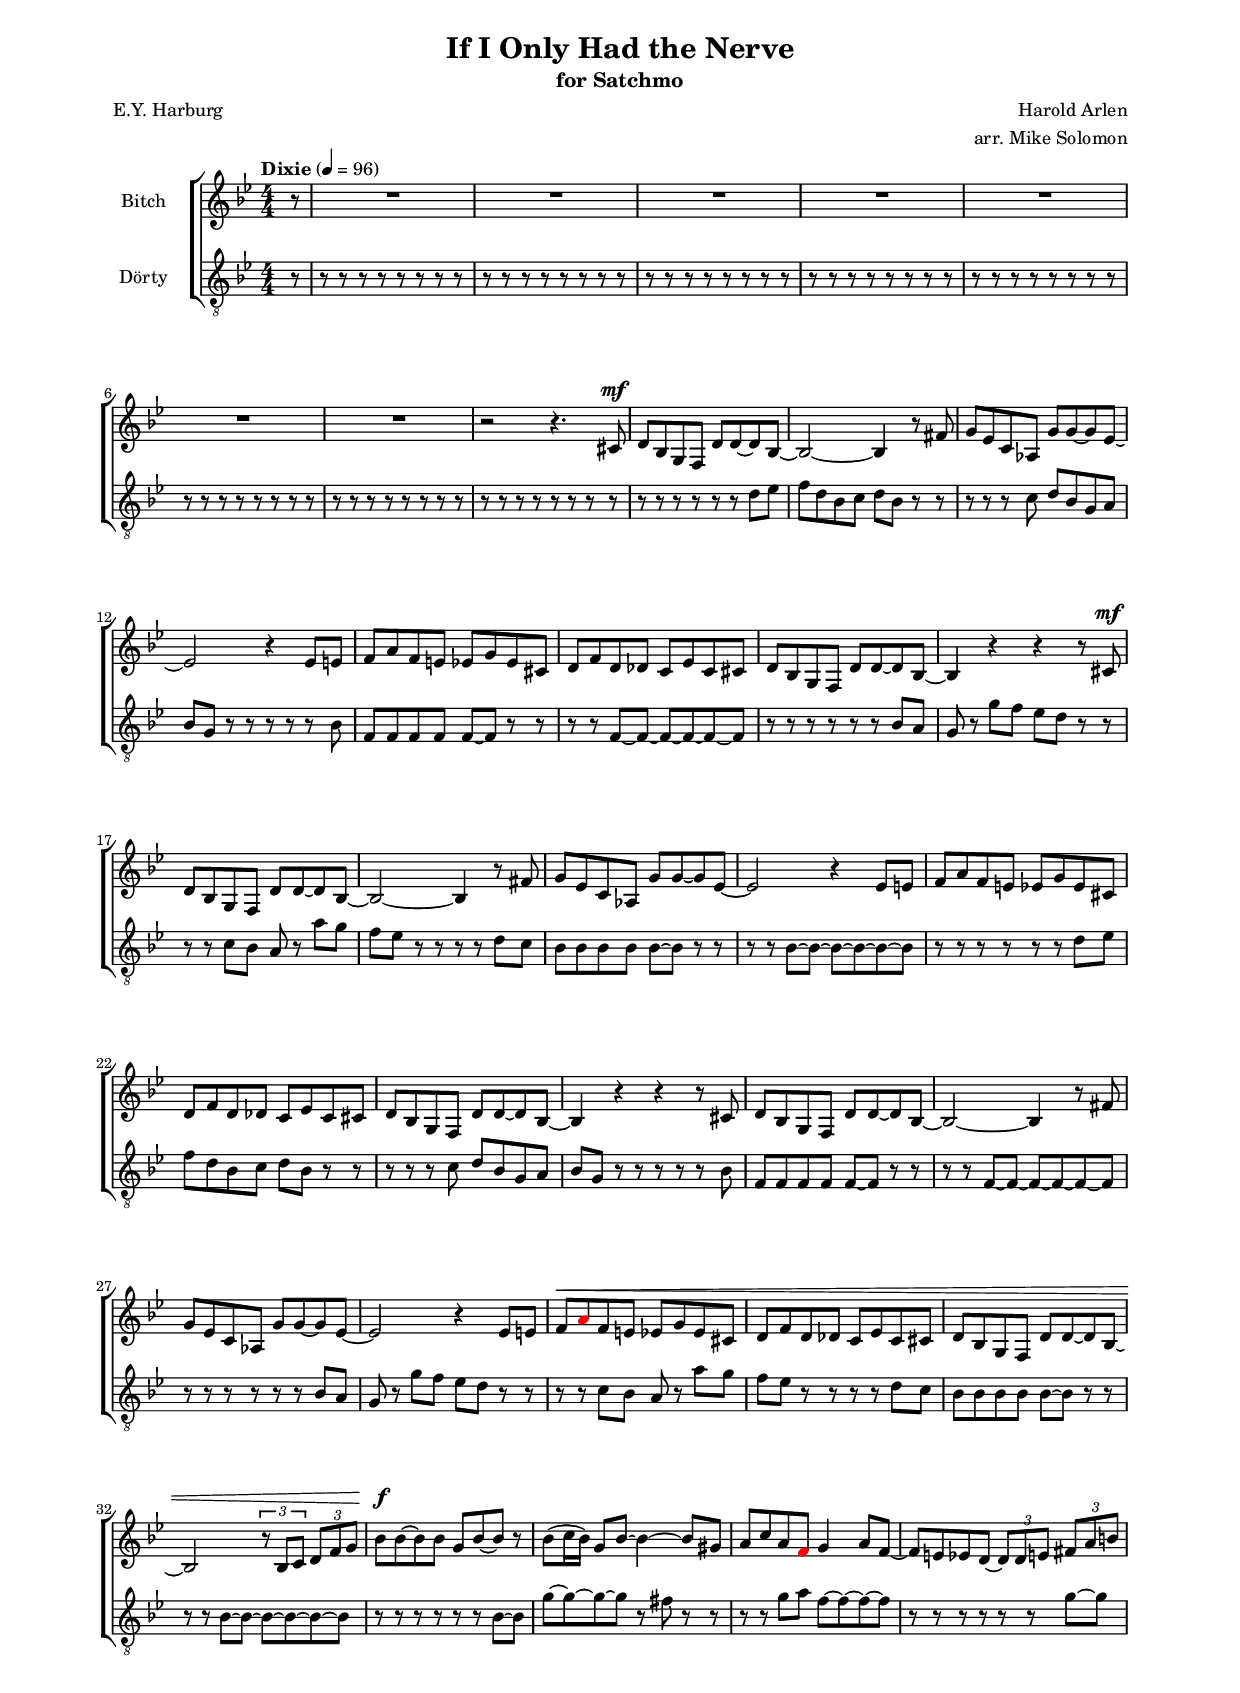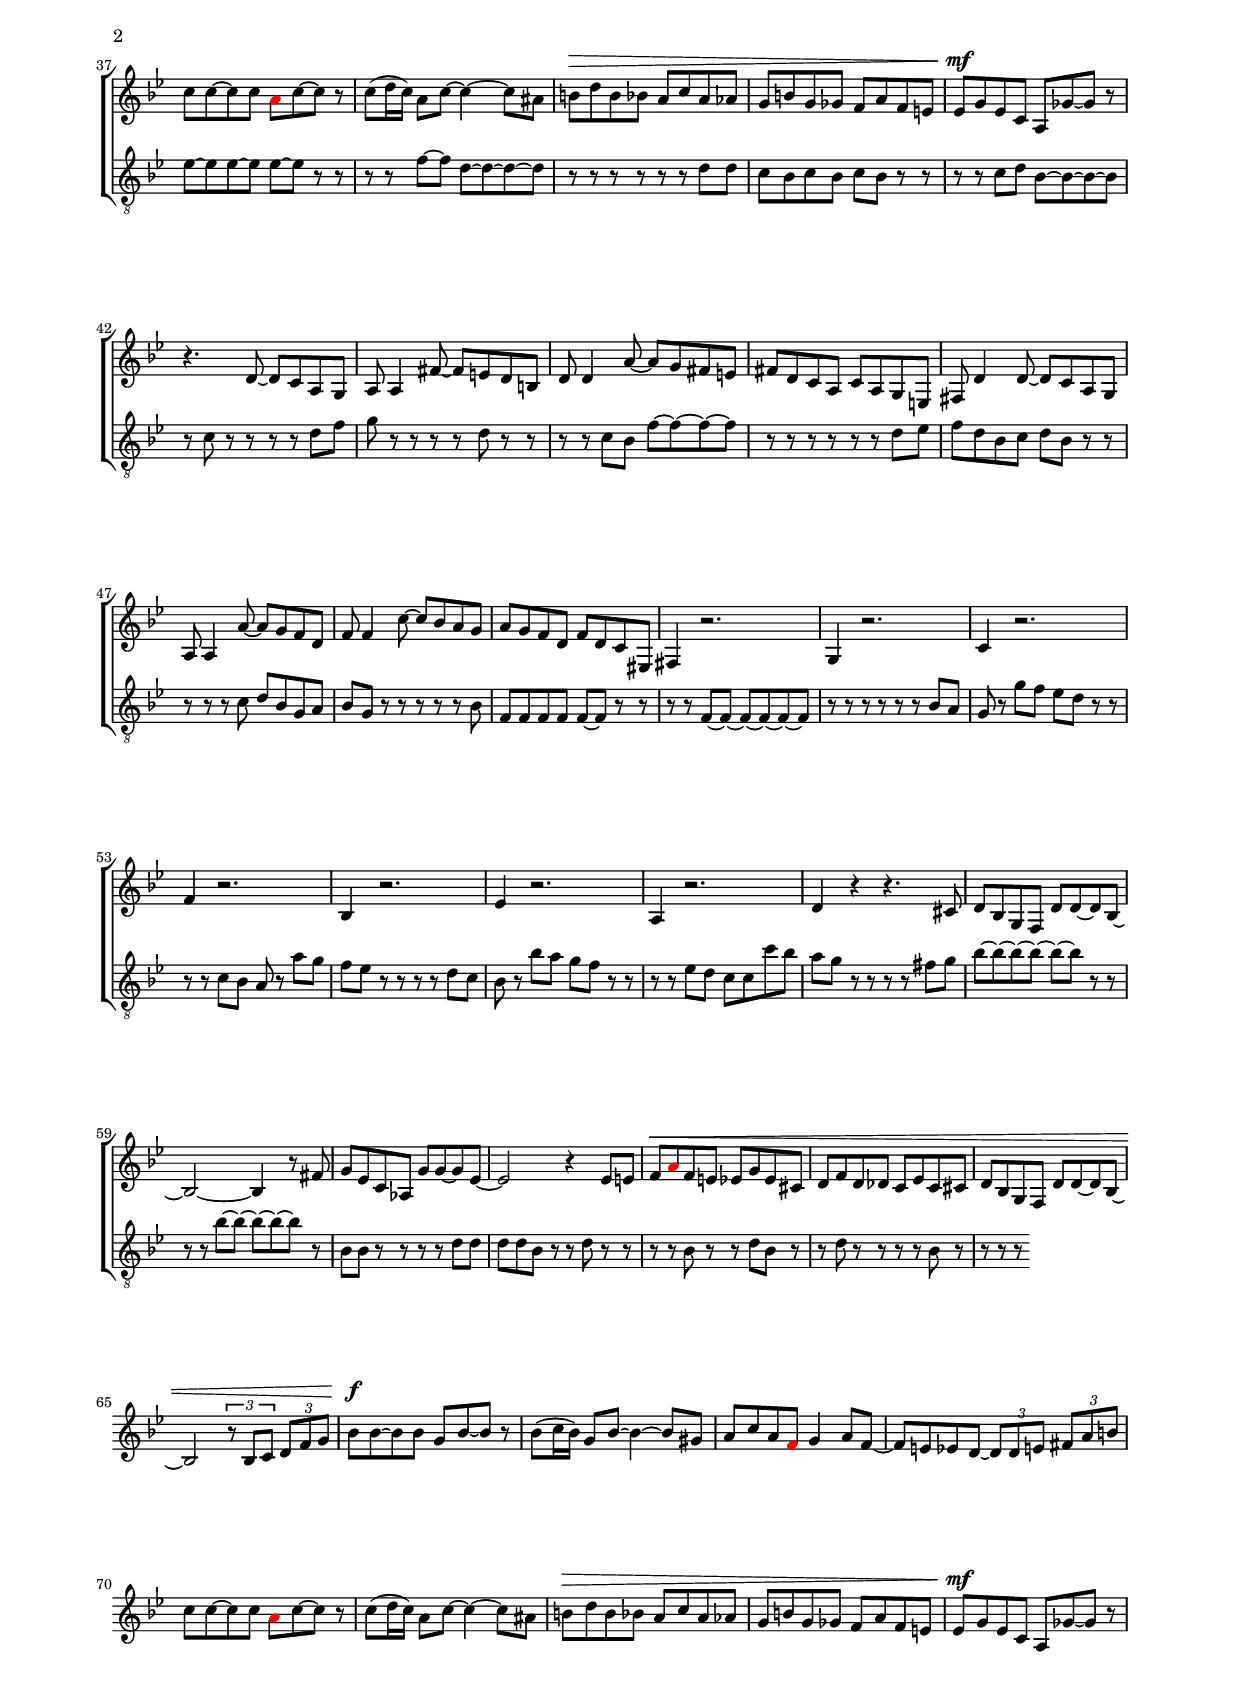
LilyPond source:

\version "2.19.0"
\include "defs-devel.ly"

marD = \markup \null
elsD = \markup \null
mikD = \markup \null
rynZ = \markup \null
desD = \markup \null

#(set-global-staff-size 15.87)
autoBeamInstruction = \autoBeamOn

solo = \markup \italic "solo"
psolo = \markup \italic "(solo)"
skat = \markup \italic "sit skat"
shoot = \markup \italic "SYT"

\header {
  title = "If I Only Had the Nerve"
  subtitle = "for Satchmo"
  %title = "Somewhere Over the Rainbow"
  composer = "Harold Arlen"
  poet = "E.Y. Harburg"
  arranger = "arr. Mike Solomon"
  %arranger = "arr. (anon)"
}
\paper {
  #(define fonts
    (set-global-fonts
    #:music "lilyjazz"
    #:brace "lilyjazz"
    #:roman "LilyJAZZText"
    #:sans "LilyJAZZChord"
    #:factor (/ staff-height pt 20)
  ))
  ragged-right = ##f
  left-margin = 0.75\in
  right-margin = 0.75\in
  %top-margin = 0.5\in
  bottom-margin = 0.6\in
  ragged-last-bottom = ##f
  %max-systems-per-page = #2
  %oddHeaderMarkup = "FIRST FULL DRAFT 20.10.14 4:44"
  %evenHeaderMarkup = "FIRST FULL DRAFT 20.10.14 4:44"
}


#(ly:set-option 'point-and-click #f)

#(set-global-staff-size 15.87)

railroad =  {
  \once \override BreathingSign.text = \markup \musicglyph #"scripts.caesura.straight"
  \breathe
}
myred = \once \override NoteHead #'color = #red

php = \once \override Hairpin.stencil = #(parenthesize-callback ly:hairpin::print)

\paper {
  footnote-separator-markup = \markup { \column { " "\override #`(span-factor . 1/5) { \draw-hline } }}
  footnote-padding = 1\mm
  top-system-spacing = #'((basic-distance . 1) (minimum-distance . 0) (padding . 1) (stretchability . 40))
  bottom-system-spacing = #'((basic-distance . 1) (minimum-distance . 0) (padding . 1) (stretchability . 50))
  ragged-right = ##f
}

prefatoryMatter = {
  \key bes \major
  \autoBeamInstruction
  \time 4/4
}

scorePrefatoryMatter = {
  \prefatoryMatter
  \partial 8
}

midiPrefatoryMatter = {
  \prefatoryMatter
  \partial 8
}

theme = \relative c {
  cis8-\tag #'first \mf |
  d8 bes8 g8 f8 d'8 d8 ~ d8 bes8 ~ |
  bes2 ~ bes4 r8 fis'8 |
  g8 ees8 c8 aes8 g'8 g8 ~ g8 ees8 ~ |
  ees2 r4 ees8 e8 |
  f8-\tag #'second \< \tag #'second { \rred } a8 f8 e8 ees8 g8 ees8 cis8 |
  d8 f8 d8 des8 c8 ees8 c8 cis8 |
  d8 bes8 g8 f8 d'8 d8 ~ d8 bes8 ~ |
  \tag #'first { bes4 }
  \tag #'second { bes2 }
}

marks = {
  \tempo "Dixie" 4=96
  \time 4/4
  \set Score.tempoWholesPerMinute = #(ly:make-moment (* 3 96) 8 0 0)
  \partial 8 s8
  \repeat unfold 200 \unfoldSwing #96
}

soprano = \transpose c c {
  r8
  R1*7
  r2 r4.
  \transpose c c' \removeWithTag #'second \theme
  r4 r4 r8
  \transpose c c' \removeWithTag #'second \theme
  r4 r4 r8
  \transpose c c' \removeWithTag #'first \theme
  \relative c' {
    \times 2/3 { r8 bes c } \times 2/3 { d f g } |
    bes8\f bes8 ~ bes8 bes8 g8 bes8 ~ bes8 r8 |
    bes8 ( c16 bes ) g8 bes8 ~ bes4 ~ bes8 gis8 |
    a8 c8 a8 \rred f8 g4 a8 f8 ~ |
    f8 e8 ees8 d8 ~ \times 2/3 { d d e } \times 2/3 { fis a b } |
    c8 c8 ~ c8 c8 \rred a8 c8 ~ c8 r8 |
    c8 ( d16 c ) a8 c8 ~ c4 ~ c8 ais8 |
    b8\> d8 b8 bes8 a8 c8 a8 aes8 |
    g8 b8 g8 ges8 f8 a8 f8 e8 |
    ees8\mf g8 ees8 c8 a8 ges'8 ~ ges8 r8 |
    r4. d8 ~ d c a g |
    a a4 fis'8 ~ fis e d b |
    d d4 a'8 ~ a g fis e |
    fis d c a c a g e |
    fis d'4 d8 ~ d c a g |
    a a4 a'8 ~ a g f d |
    f f4 c'8 ~ c bes a g |
    a g f d f d c eis, |
    fis4 r2. |
    g4 r2. |
    c4 r2. |
    f4 r2. |
    bes,4 r2. |
    ees4 r2. |
    a,4 r2. |
    d4 r4 r4. 
  }
  \transpose c c' \removeWithTag #'first \theme
  \relative c' {
      \times 2/3 { r8 bes c } \times 2/3 { d f g } |
      bes8\f bes8 ~ bes8 bes8 g8 bes8 ~ bes8 r8 |
      bes8 ( c16 bes ) g8 bes8 ~ bes4 ~ bes8 gis8 |
      a8 c8 a8 \rred f8 g4 a8 f8 ~ |
      f8 e8 ees8 d8 ~ \times 2/3 { d d e } \times 2/3 { fis a b } |
      c8 c8 ~ c8 c8 \rred a8 c8 ~ c8 r8 |
      c8 ( d16 c ) a8 c8 ~ c4 ~ c8 ais8 |
      b8\> d8 b8 bes8 a8 c8 a8 aes8 |
      g8 b8 g8 ges8 f8 a8 f8 e8 |
      ees8\mf g8 ees8 c8 a8 ges'8 ~ ges8 r8 |
  }
}

sopranoWords = \lyricmode {
}

test = \transpose c c, {
  \clef "treble_8"
  \transpose g g { r8 r8 r8 r8 r8 r8 r8 r8 r8 r8 r8 r8 r8 r8 r8 r8 r8 r8 r8 r8 r8 r8 r8 r8 r8 r8 r8 r8 r8 r8 r8 r8 r8 r8 r8 r8 r8 r8 r8 r8 r8 r8 r8 r8 r8 r8 r8 r8 r8 r8 r8 r8 r8 r8 r8 r8 r8 r8 r8 r8 r8 r8 r8 r8 r8 r8 r8 r8 r8 r8 r8 d''8 ees''8 f''8 d''8 bes'8 c''8 d''8 bes'8 r8 r8 r8 r8 r8 c''8 d''8 bes'8 g'8 a'8 bes'8 g'8 r8 r8 r8 r8 r8 bes'8 f'8 f'8 f'8 f'8 f'8 ~ f'8 r8 r8 r8 r8 f'8 ~ f'8 ~ f'8 ~ f'8 ~ f'8 ~ f'8 r8 r8 r8 r8 r8 r8 bes'8 a'8 g'8 r8 g''8 f''8 ees''8 d''8 r8 r8 r8 r8 c''8 bes'8 a'8 r8 a''8 g''8 f''8 ees''8 r8 r8 r8 r8 d''8 c''8 bes'8 bes'8 bes'8 bes'8 bes'8 ~ bes'8 r8 r8 r8 r8 bes'8 ~ bes'8 ~ bes'8 ~ bes'8 ~ bes'8 ~ bes'8 r8 r8 r8 r8 r8 r8 d''8 ees''8 f''8 d''8 bes'8 c''8 d''8 bes'8 r8 r8 r8 r8 r8 c''8 d''8 bes'8 g'8 a'8 bes'8 g'8 r8 r8 r8 r8 r8 bes'8 f'8 f'8 f'8 f'8 f'8 ~ f'8 r8 r8 r8 r8 f'8 ~ f'8 ~ f'8 ~ f'8 ~ f'8 ~ f'8 r8 r8 r8 r8 r8 r8 bes'8 a'8 g'8 r8 g''8 f''8 ees''8 d''8 r8 r8 r8 r8 c''8 bes'8 a'8 r8 a''8 g''8 f''8 ees''8 r8 r8 r8 r8 d''8 c''8 bes'8 bes'8 bes'8 bes'8 bes'8 ~ bes'8 r8 r8 r8 r8 bes'8 ~ bes'8 ~ bes'8 ~ bes'8 ~ bes'8 ~ bes'8 r8 r8 r8 r8 r8 r8 bes'8 ~ bes'8 g''8 ~ g''8 ~ g''8 ~ g''8 r8 fis''8 r8 r8 r8 r8 g''8 a''8 f''8 ~ f''8 ~ f''8 ~ f''8 r8 r8 r8 r8 r8 r8 g''8 ~ g''8 ees''8 ~ ees''8 ees''8 ~ ees''8 ees''8 ~ ees''8 r8 r8 r8 r8 f''8 ~ f''8 d''8 ~ d''8 ~ d''8 ~ d''8 r8 r8 r8 r8 r8 r8 d''8 d''8 c''8 bes'8 c''8 bes'8 c''8 bes'8 r8 r8 r8 r8 c''8 d''8 bes'8 ~ bes'8 ~ bes'8 ~ bes'8 r8 c''8 r8 r8 r8 r8 d''8 f''8 g''8 r8 r8 r8 r8 d''8 r8 r8 r8 r8 c''8 bes'8 f''8 ~ f''8 ~ f''8 ~ f''8 r8 r8 r8 r8 r8 r8 d''8 ees''8 f''8 d''8 bes'8 c''8 d''8 bes'8 r8 r8 r8 r8 r8 c''8 d''8 bes'8 g'8 a'8 bes'8 g'8 r8 r8 r8 r8 r8 bes'8 f'8 f'8 f'8 f'8 f'8 ~ f'8 r8 r8 r8 r8 f'8 ~ f'8 ~ f'8 ~ f'8 ~ f'8 ~ f'8 r8 r8 r8 r8 r8 r8 bes'8 a'8 g'8 r8 g''8 f''8 ees''8 d''8 r8 r8 r8 r8 c''8 bes'8 a'8 r8 a''8 g''8 f''8 ees''8 r8 r8 r8 r8 d''8 c''8 bes'8 r8 bes''8 a''8 g''8 f''8 r8 r8 r8 r8 ees''8 d''8 c''8 c''8 c'''8 bes''8 a''8 g''8 r8 r8 r8 r8 fis''8 g''8 bes''8 ~ bes''8 ~ bes''8 ~ bes''8 ~ bes''8 ~ bes''8 r8 r8 r8 r8 bes''8 ~ bes''8 ~ bes''8 ~ bes''8 ~ bes''8 r8 bes'8 bes'8 r8 r8 r8 r8 d''8 d''8 d''8 d''8 bes'8 r8 r8 d''8 r8 r8 r8 r8 bes'8 r8 r8 d''8 bes'8 r8 r8 d''8 r8 r8 r8 r8 bes'8 r8 r8 r8 r8 }
}


\score {
  \new ChoirStaff <<
    \new Staff \with { instrumentName = \bitchName %shortInstrumentName = #"M."
} <<
      \new Voice = "soprano" { << { \numericTimeSignature
	\scorePrefatoryMatter
        \soprano
      } {
	\scorePrefatoryMatter
        \marks
      } >> }
      \new Lyrics \lyricsto "soprano" {
        \sopranoWords
      }
    >>
    \new Staff \with { instrumentName = \dortyName %shortInstrumentName = #"E."
} <<
      \new Voice = "mezzo" { \numericTimeSignature
	\scorePrefatoryMatter
        \test
      }
    >>
  >>
  \midi{}
  \layout {
    \context {
      \Voice
      \override TextScript #'layer = #6
      \override NoteHead #'layer = #7
      \override Glissando #'breakable = ##t
      \override TupletNumber #'breakable = ##t
      \override TupletBracket #'breakable = ##t
      \override DynamicLineSpanner.direction = #UP
      \remove "Forbid_line_break_engraver"
    }
    \context {
      \Staff
      %\consists "Metronome_mark_engraver"
      \override TimeSignature #'style = #'numbered
      \override StaffSymbol #'layer = #4
      \override TimeSignature #'layer = #3
      \override TimeSignature #'whiteout = ##t
    }
    \context {
      \Lyrics
      %\override LyricText #'whiteout = ##t
      \override LyricText #'layer = #6
    }
    \context {
      \Score
      %\remove "Metronome_mark_engraver"
      \override NonMusicalPaperColumn #'allow-loose-spacing = ##f
    }
  }
}
